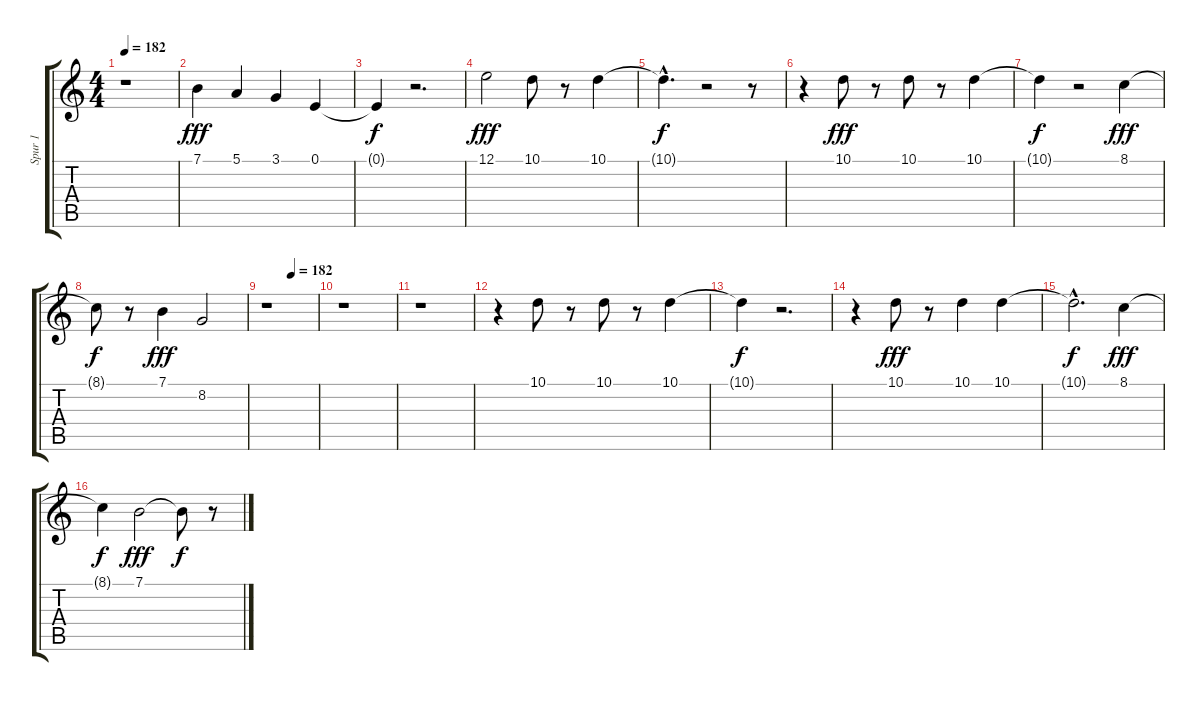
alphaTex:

\track ("Spur 1" "Spur 1") {instrument clarinet}
\staff {score tabs}
\tuning (E4 B3 G3 D3 A2 E2) {hide}
\ts (4 4)
\tempo 182
\clef g2
\ks c
r.1{dy fff} |
7.1.4 5.1.4 3.1.4 0.1.4 |
0.1{t}.4{dy f} r.2{d} |
12.1.2{dy fff} 10.1.8 r.8 10.1.4 |
10.1{hac t}.4{d dy f} r.2 r.8 |
r.4 10.1.8{dy fff} r.8 10.1.8 r.8 10.1.4 |
10.1{t}.4{dy f} r.2 8.1.4{dy fff} |
8.1{t}.8{dy f} r.8 7.1.4{dy fff} 8.2.2 |
\tempo (182 0.5)
r.1 |
r.1 |
r.1 |
r.4 10.1.8 r.8 10.1.8 r.8 10.1.4 |
10.1{t}.4{dy f} r.2{d} |
r.4 10.1.8{dy fff} r.8 10.1.4 10.1.4 |
10.1{hac t}.2{d dy f} 8.1.4{dy fff} |
8.1{t}.4{dy f} 7.1.2{dy fff} 7.1{t}.8{dy f} r.8
